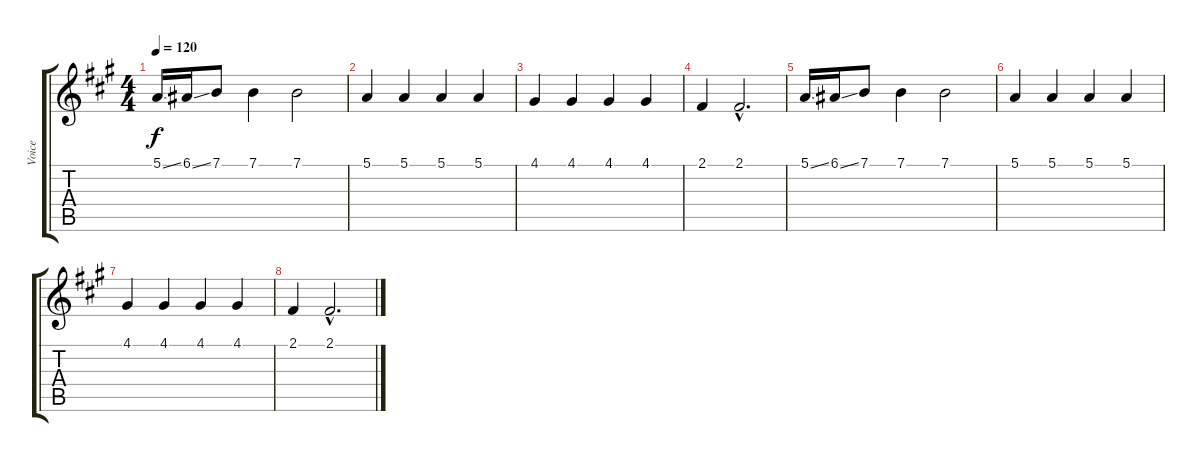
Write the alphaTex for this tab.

\track ("Voice" "Voice") {instrument harmonica}
\staff {score tabs}
\tuning (E4 B3 G3 D3 A2 E2) {hide}
\ts (4 4)
\tempo 120
\clef g2
\ks f#minor
5.1{ss}.16{dy f} 6.1{ss}.16 7.1.8 7.1.4 7.1.2 |
5.1.4 5.1.4 5.1.4 5.1.4 |
4.1.4 4.1.4 4.1.4 4.1.4 |
2.1.4 2.1{hac}.2{d} |
5.1{ss}.16 6.1{ss}.16 7.1.8 7.1.4 7.1.2 |
5.1.4 5.1.4 5.1.4 5.1.4 |
4.1.4 4.1.4 4.1.4 4.1.4 |
2.1.4 2.1{hac}.2{d}
